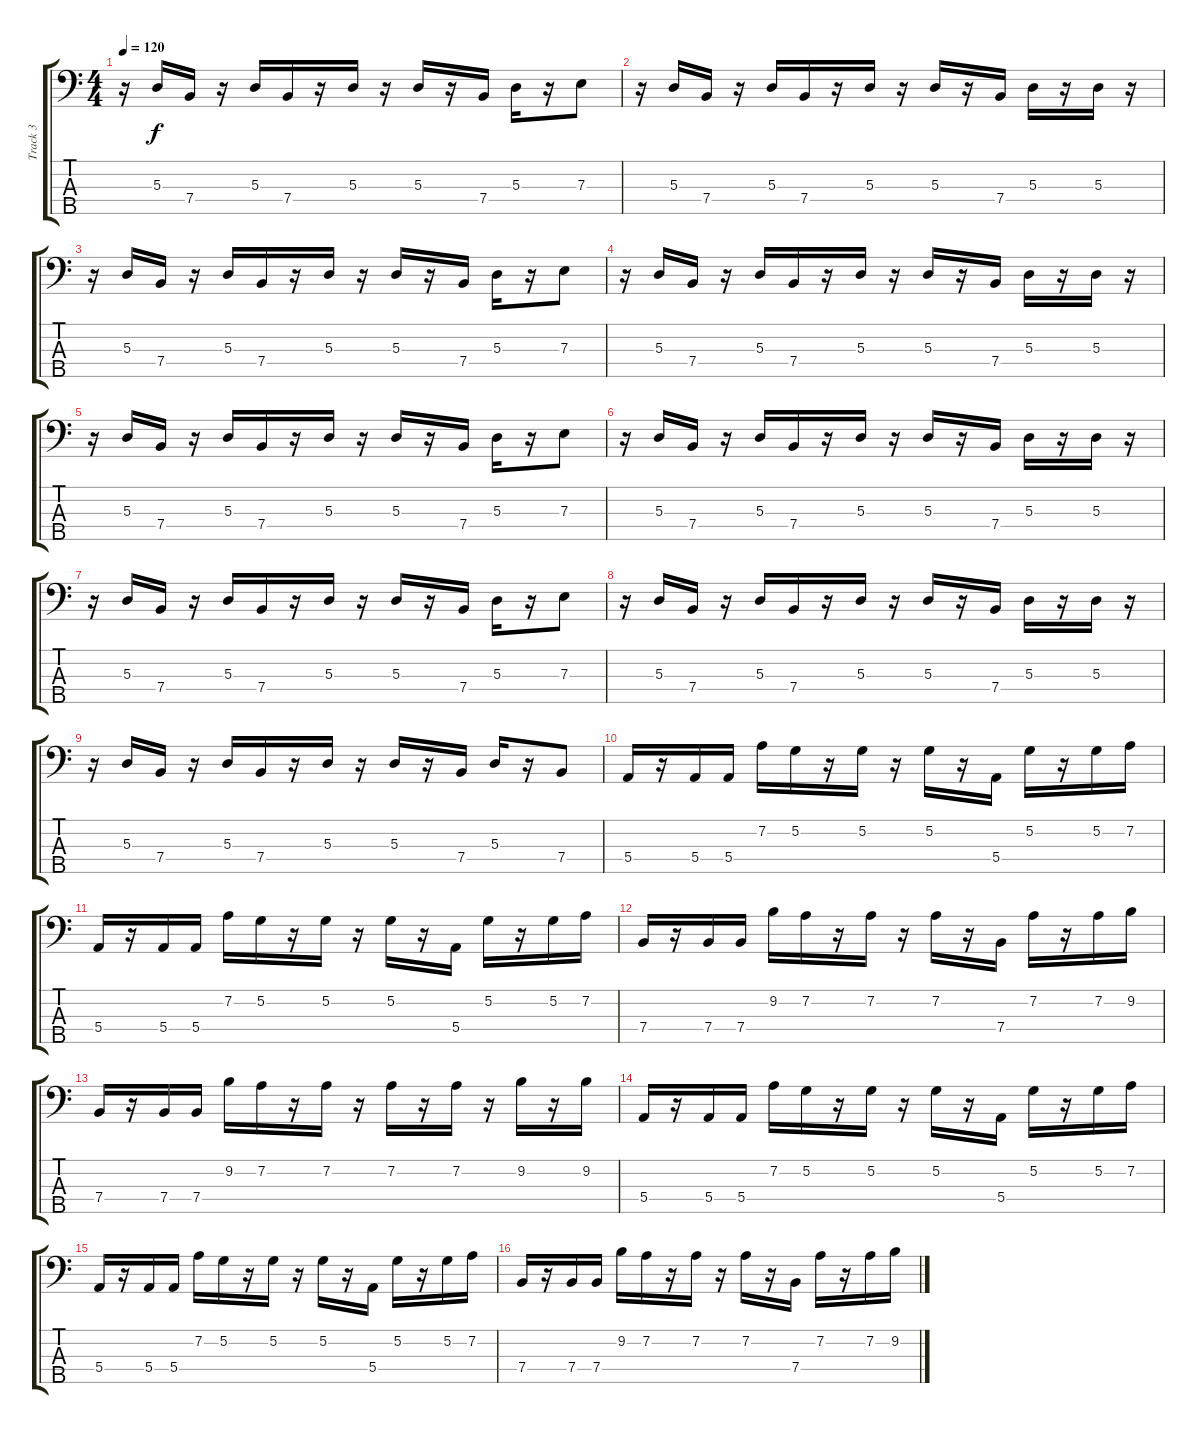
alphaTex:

\track ("Track 3" "Track 3") {instrument slapbass2}
\staff {score tabs}
\tuning (G2 D2 A1 E1 B0) {hide}
\ts (4 4)
\tempo 120
\clef f4
\ks c
r.16{dy f} 5.3.16 7.4.16 r.16 5.3.16 7.4.16 r.16 5.3.16 r.16 5.3.16 r.16 7.4.16 5.3.16 r.16 7.3.8 |
r.16 5.3.16 7.4.16 r.16 5.3.16 7.4.16 r.16 5.3.16 r.16 5.3.16 r.16 7.4.16 5.3.16 r.16 5.3.16 r.16 |
r.16 5.3.16 7.4.16 r.16 5.3.16 7.4.16 r.16 5.3.16 r.16 5.3.16 r.16 7.4.16 5.3.16 r.16 7.3.8 |
r.16 5.3.16 7.4.16 r.16 5.3.16 7.4.16 r.16 5.3.16 r.16 5.3.16 r.16 7.4.16 5.3.16 r.16 5.3.16 r.16 |
r.16 5.3.16 7.4.16 r.16 5.3.16 7.4.16 r.16 5.3.16 r.16 5.3.16 r.16 7.4.16 5.3.16 r.16 7.3.8 |
r.16 5.3.16 7.4.16 r.16 5.3.16 7.4.16 r.16 5.3.16 r.16 5.3.16 r.16 7.4.16 5.3.16 r.16 5.3.16 r.16 |
r.16 5.3.16 7.4.16 r.16 5.3.16 7.4.16 r.16 5.3.16 r.16 5.3.16 r.16 7.4.16 5.3.16 r.16 7.3.8 |
r.16 5.3.16 7.4.16 r.16 5.3.16 7.4.16 r.16 5.3.16 r.16 5.3.16 r.16 7.4.16 5.3.16 r.16 5.3.16 r.16 |
r.16 5.3.16 7.4.16 r.16 5.3.16 7.4.16 r.16 5.3.16 r.16 5.3.16 r.16 7.4.16 5.3.16 r.16 7.4.8 |
5.4.16 r.16 5.4.16 5.4.16 7.2.16 5.2.16 r.16 5.2.16 r.16 5.2.16 r.16 5.4.16 5.2.16 r.16 5.2.16 7.2.16 |
5.4.16 r.16 5.4.16 5.4.16 7.2.16 5.2.16 r.16 5.2.16 r.16 5.2.16 r.16 5.4.16 5.2.16 r.16 5.2.16 7.2.16 |
7.4.16 r.16 7.4.16 7.4.16 9.2.16 7.2.16 r.16 7.2.16 r.16 7.2.16 r.16 7.4.16 7.2.16 r.16 7.2.16 9.2.16 |
7.4.16 r.16 7.4.16 7.4.16 9.2.16 7.2.16 r.16 7.2.16 r.16 7.2.16 r.16 7.2.16 r.16 9.2.16 r.16 9.2.16 |
5.4.16 r.16 5.4.16 5.4.16 7.2.16 5.2.16 r.16 5.2.16 r.16 5.2.16 r.16 5.4.16 5.2.16 r.16 5.2.16 7.2.16 |
5.4.16 r.16 5.4.16 5.4.16 7.2.16 5.2.16 r.16 5.2.16 r.16 5.2.16 r.16 5.4.16 5.2.16 r.16 5.2.16 7.2.16 |
7.4.16 r.16 7.4.16 7.4.16 9.2.16 7.2.16 r.16 7.2.16 r.16 7.2.16 r.16 7.4.16 7.2.16 r.16 7.2.16 9.2.16
